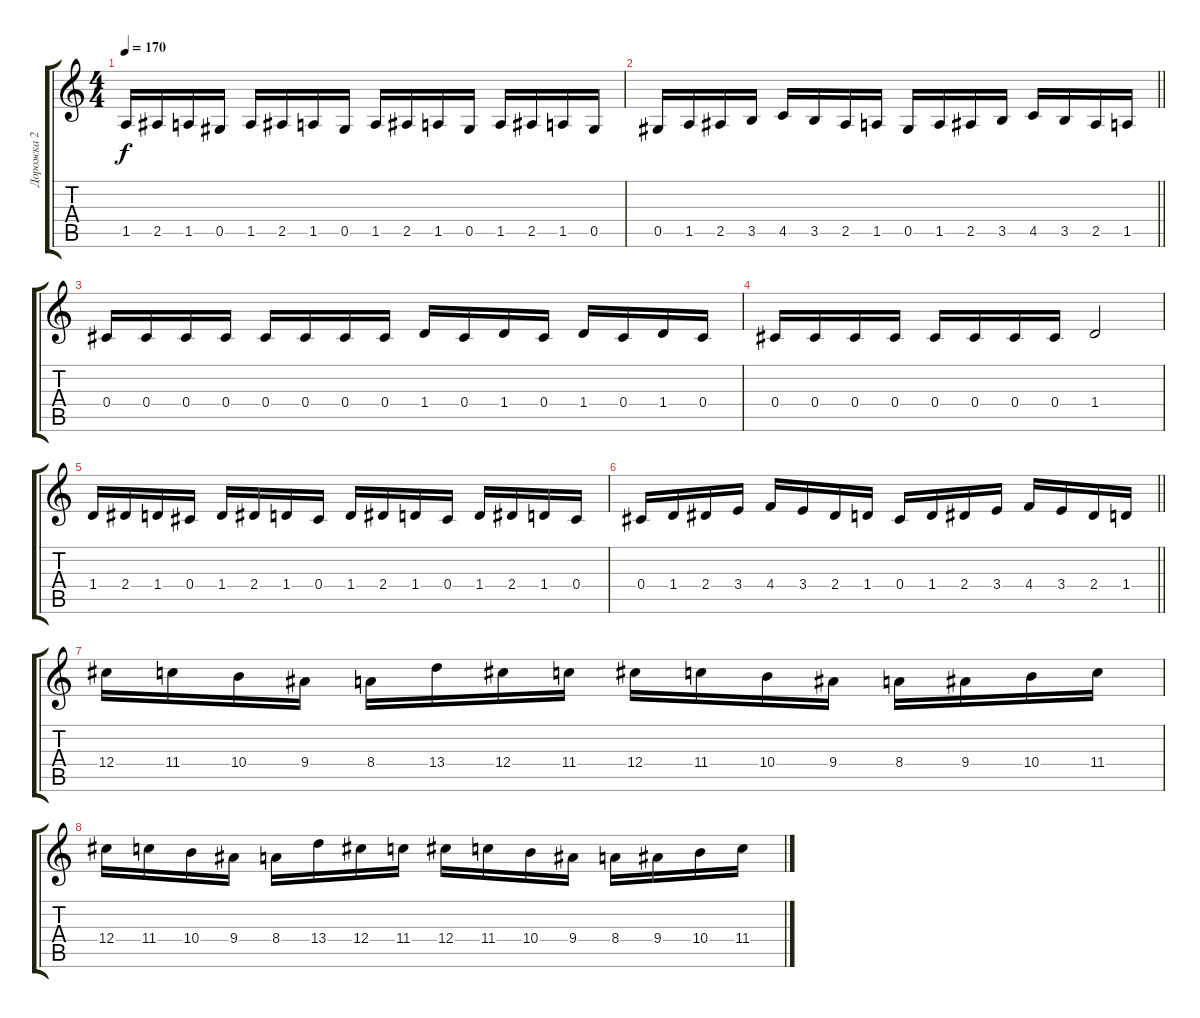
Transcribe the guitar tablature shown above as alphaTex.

\track ("Дорожка 2" "Дорожка 2") {instrument distortionguitar}
\staff {score tabs}
\tuning (Eb4 Bb3 Gb3 Db3 Ab2 Eb2) {hide}
\ts (4 4)
\tempo 170
\clef g2
\ks c
1.5.16{dy f} 2.5.16 1.5.16 0.5.16 1.5.16 2.5.16 1.5.16 0.5.16 1.5.16 2.5.16 1.5.16 0.5.16 1.5.16 2.5.16 1.5.16 0.5.16 |
\barLineRight lightlight
0.5.16 1.5.16 2.5.16 3.5.16 4.5.16 3.5.16 2.5.16 1.5.16 0.5.16 1.5.16 2.5.16 3.5.16 4.5.16 3.5.16 2.5.16 1.5.16 |
\section ("" "")
0.4.16 0.4.16 0.4.16 0.4.16 0.4.16 0.4.16 0.4.16 0.4.16 1.4.16 0.4.16 1.4.16 0.4.16 1.4.16 0.4.16 1.4.16 0.4.16 |
0.4.16 0.4.16 0.4.16 0.4.16 0.4.16 0.4.16 0.4.16 0.4.16 1.4.2 |
1.4.16 2.4.16 1.4.16 0.4.16 1.4.16 2.4.16 1.4.16 0.4.16 1.4.16 2.4.16 1.4.16 0.4.16 1.4.16 2.4.16 1.4.16 0.4.16 |
\barLineRight lightlight
0.4.16 1.4.16 2.4.16 3.4.16 4.4.16 3.4.16 2.4.16 1.4.16 0.4.16 1.4.16 2.4.16 3.4.16 4.4.16 3.4.16 2.4.16 1.4.16 |
\section ("" "")
12.4.16 11.4.16 10.4.16 9.4.16 8.4.16 13.4.16 12.4.16 11.4.16 12.4.16 11.4.16 10.4.16 9.4.16 8.4.16 9.4.16 10.4.16 11.4.16 |
12.4.16 11.4.16 10.4.16 9.4.16 8.4.16 13.4.16 12.4.16 11.4.16 12.4.16 11.4.16 10.4.16 9.4.16 8.4.16 9.4.16 10.4.16 11.4.16
